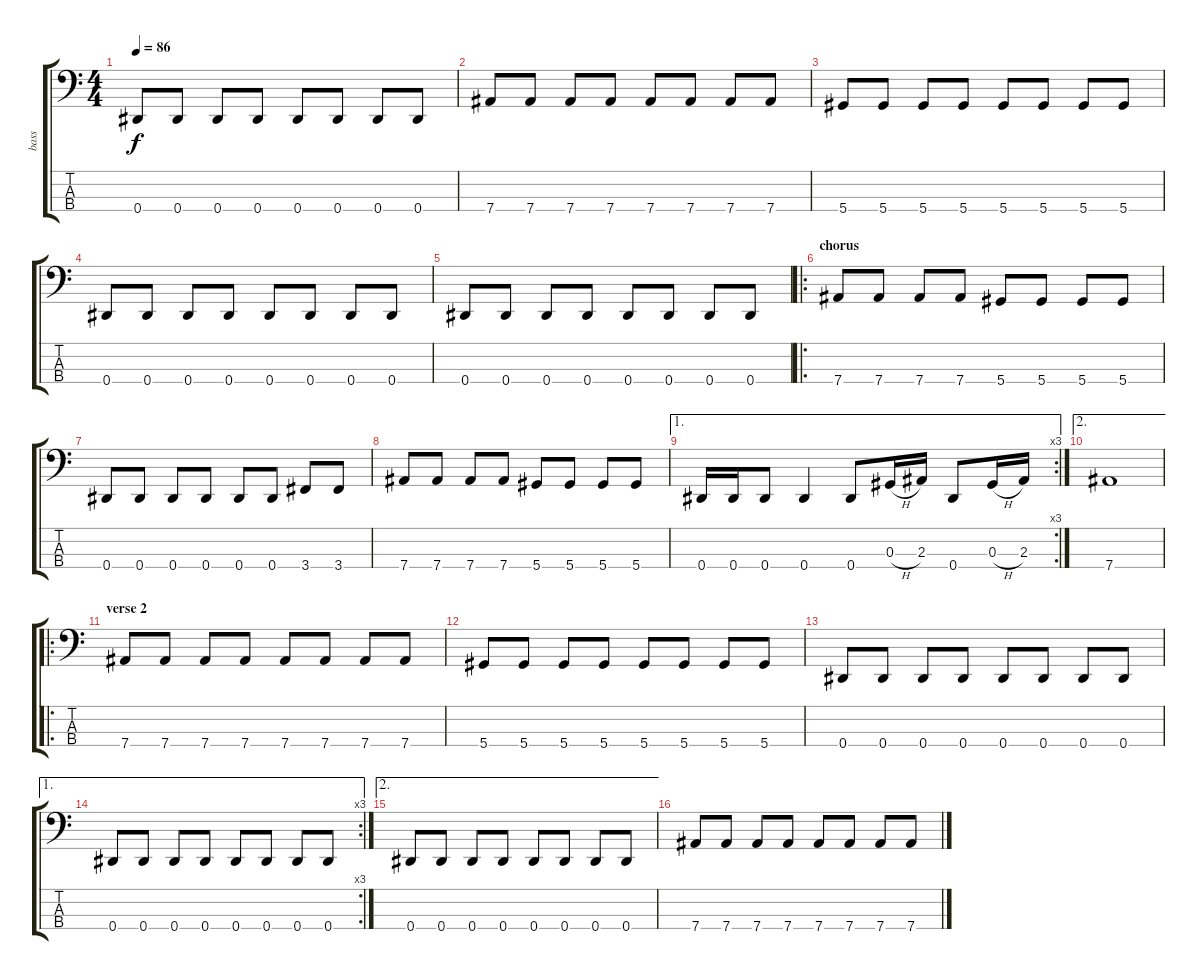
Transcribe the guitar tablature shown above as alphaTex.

\track ("bass" "bass") {instrument electricbasspick}
\staff {score tabs}
\tuning (Gb2 Db2 Ab1 Eb1) {hide}
\ts (4 4)
\tempo 86
\clef f4
\ks c
0.4.8{dy f} 0.4.8 0.4.8 0.4.8 0.4.8 0.4.8 0.4.8 0.4.8 |
7.4.8 7.4.8 7.4.8 7.4.8 7.4.8 7.4.8 7.4.8 7.4.8 |
5.4.8 5.4.8 5.4.8 5.4.8 5.4.8 5.4.8 5.4.8 5.4.8 |
0.4.8 0.4.8 0.4.8 0.4.8 0.4.8 0.4.8 0.4.8 0.4.8 |
0.4.8 0.4.8 0.4.8 0.4.8 0.4.8 0.4.8 0.4.8 0.4.8 |
\ro
\section ("" "chorus")
7.4.8 7.4.8 7.4.8 7.4.8 5.4.8 5.4.8 5.4.8 5.4.8 |
0.4.8 0.4.8 0.4.8 0.4.8 0.4.8 0.4.8 3.4.8 3.4.8 |
7.4.8 7.4.8 7.4.8 7.4.8 5.4.8 5.4.8 5.4.8 5.4.8 |
\ae 1
\rc 3
0.4.16 0.4.16 0.4.8 0.4.4 0.4.8 0.3{h}.16 2.3.16 0.4.8 0.3{h}.16 2.3.16 |
\ae 2
7.4.1 |
\ro
\section ("" "verse 2")
7.4.8 7.4.8 7.4.8 7.4.8 7.4.8 7.4.8 7.4.8 7.4.8 |
5.4.8 5.4.8 5.4.8 5.4.8 5.4.8 5.4.8 5.4.8 5.4.8 |
0.4.8 0.4.8 0.4.8 0.4.8 0.4.8 0.4.8 0.4.8 0.4.8 |
\ae 1
\rc 3
0.4.8 0.4.8 0.4.8 0.4.8 0.4.8 0.4.8 0.4.8 0.4.8 |
\ae 2
0.4.8 0.4.8 0.4.8 0.4.8 0.4.8 0.4.8 0.4.8 0.4.8 |
7.4.8 7.4.8 7.4.8 7.4.8 7.4.8 7.4.8 7.4.8 7.4.8
